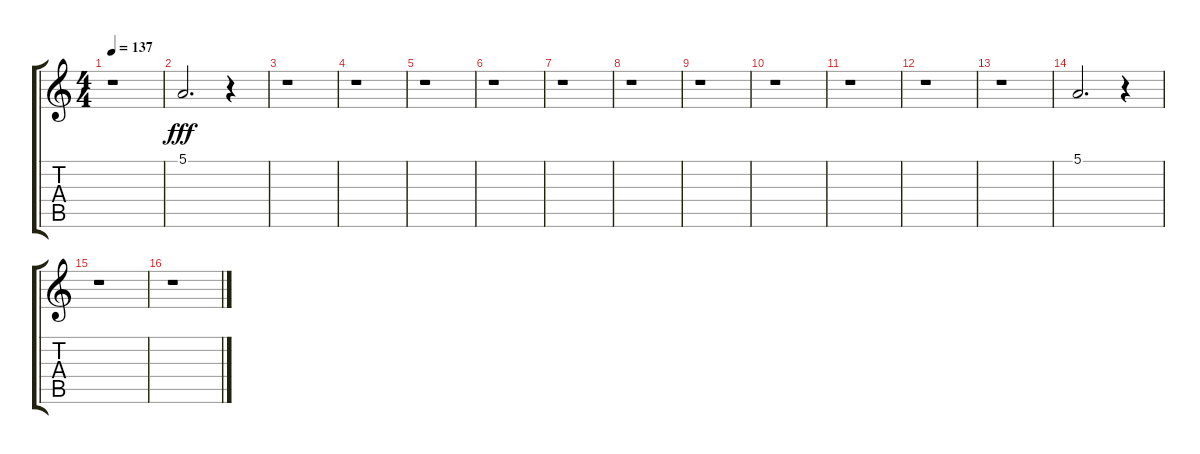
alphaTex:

\track "" {instrument reversecymbal}
\staff {score tabs}
\tuning (E4 B3 G3 D3 A2 E2) {hide}
\ts (4 4)
\tempo 137
\clef g2
\ks c
r.1{dy f} |
5.1.2{d dy fff} r.4 |
r.1 |
r.1 |
r.1 |
r.1 |
r.1 |
r.1 |
r.1 |
r.1 |
r.1 |
r.1 |
r.1 |
5.1.2{d} r.4 |
r.1 |
r.1
